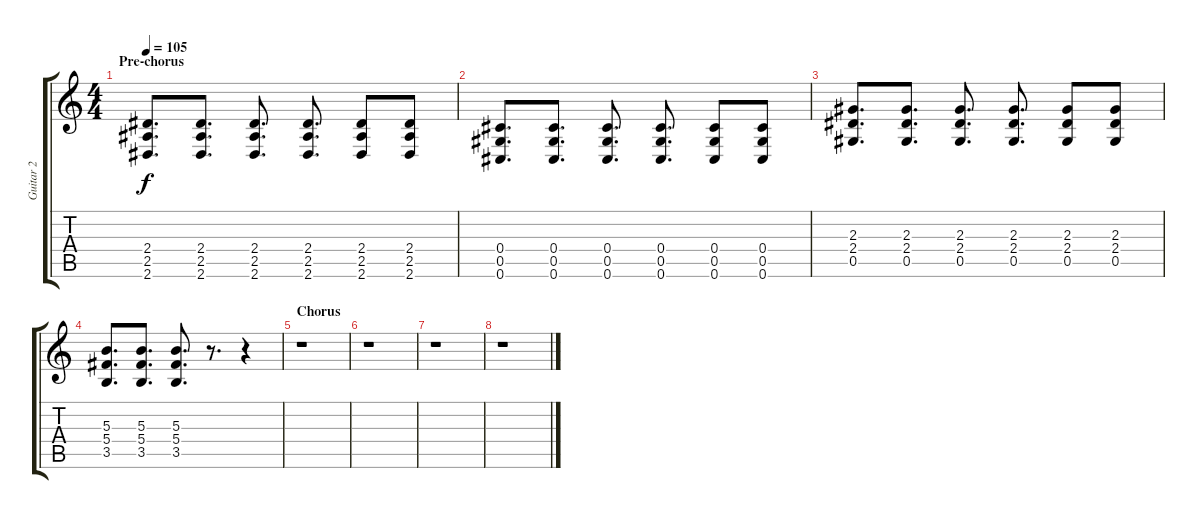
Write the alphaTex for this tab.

\track ("Guitar 2" "Guitar 2") {instrument overdrivenguitar}
\staff {score tabs}
\tuning (Eb4 Bb3 Gb3 Db3 Ab2 Db2) {hide}
\ts (4 4)
\section ("" "Pre-chorus")
\tempo 105
\clef g2
\ks c
(2.4 2.5 2.6).8{d dy f} (2.4 2.5 2.6).8{d} (2.4 2.5 2.6).8{d} (2.4 2.5 2.6).8{d} (2.4 2.5 2.6).8 (2.4 2.5 2.6).8 |
(0.4 0.5 0.6).8{d} (0.4 0.5 0.6).8{d} (0.4 0.5 0.6).8{d} (0.4 0.5 0.6).8{d} (0.4 0.5 0.6).8 (0.4 0.5 0.6).8 |
(2.3 2.4 0.5).8{d volume 13} (2.3 2.4 0.5).8{d} (2.3 2.4 0.5).8{d} (2.3 2.4 0.5).8{d} (2.3 2.4 0.5).8 (2.3 2.4 0.5).8 |
(5.3 5.4 3.5).8{d} (5.3 5.4 3.5).8{d} (5.3 5.4 3.5).8{d} r.8{d} r.4 |
\section ("" "Chorus")
r.1 |
r.1 |
r.1 |
r.1
